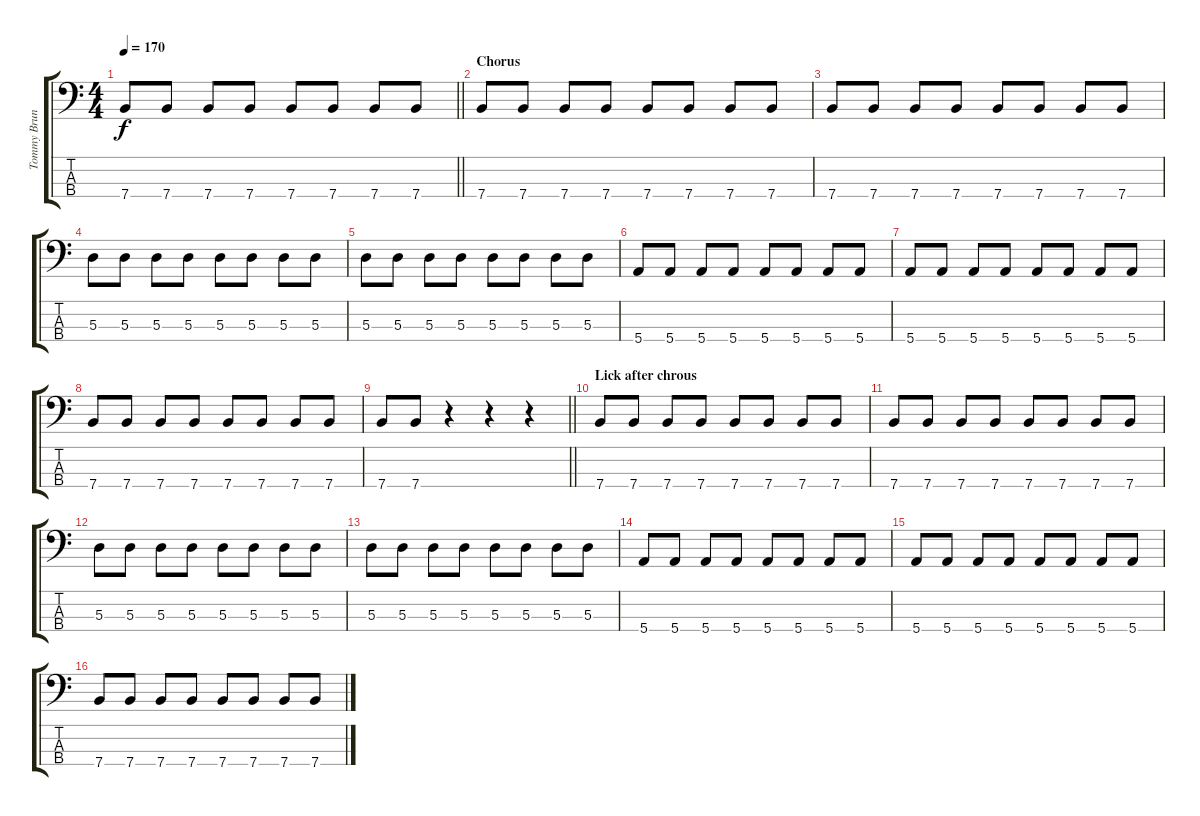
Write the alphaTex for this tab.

\track ("Tommy Brunette" "Tommy Brun") {instrument electricbassfinger}
\staff {score tabs}
\tuning (G2 D2 A1 E1) {hide}
\ts (4 4)
\tempo 170
\clef f4
\barLineRight lightlight
\ks c
7.4.8{dy f} 7.4.8 7.4.8 7.4.8 7.4.8 7.4.8 7.4.8 7.4.8 |
\section ("" "Chorus")
7.4.8 7.4.8 7.4.8 7.4.8 7.4.8 7.4.8 7.4.8 7.4.8 |
7.4.8 7.4.8 7.4.8 7.4.8 7.4.8 7.4.8 7.4.8 7.4.8 |
5.3.8 5.3.8 5.3.8 5.3.8 5.3.8 5.3.8 5.3.8 5.3.8 |
5.3.8 5.3.8 5.3.8 5.3.8 5.3.8 5.3.8 5.3.8 5.3.8 |
5.4.8 5.4.8 5.4.8 5.4.8 5.4.8 5.4.8 5.4.8 5.4.8 |
5.4.8 5.4.8 5.4.8 5.4.8 5.4.8 5.4.8 5.4.8 5.4.8 |
7.4.8 7.4.8 7.4.8 7.4.8 7.4.8 7.4.8 7.4.8 7.4.8 |
\barLineRight lightlight
7.4.8 7.4.8 r.4 r.4 r.4 |
\section ("" "Lick after chrous")
7.4.8 7.4.8 7.4.8 7.4.8 7.4.8 7.4.8 7.4.8 7.4.8 |
7.4.8 7.4.8 7.4.8 7.4.8 7.4.8 7.4.8 7.4.8 7.4.8 |
5.3.8 5.3.8 5.3.8 5.3.8 5.3.8 5.3.8 5.3.8 5.3.8 |
5.3.8 5.3.8 5.3.8 5.3.8 5.3.8 5.3.8 5.3.8 5.3.8 |
5.4.8 5.4.8 5.4.8 5.4.8 5.4.8 5.4.8 5.4.8 5.4.8 |
5.4.8 5.4.8 5.4.8 5.4.8 5.4.8 5.4.8 5.4.8 5.4.8 |
7.4.8 7.4.8 7.4.8 7.4.8 7.4.8 7.4.8 7.4.8 7.4.8
